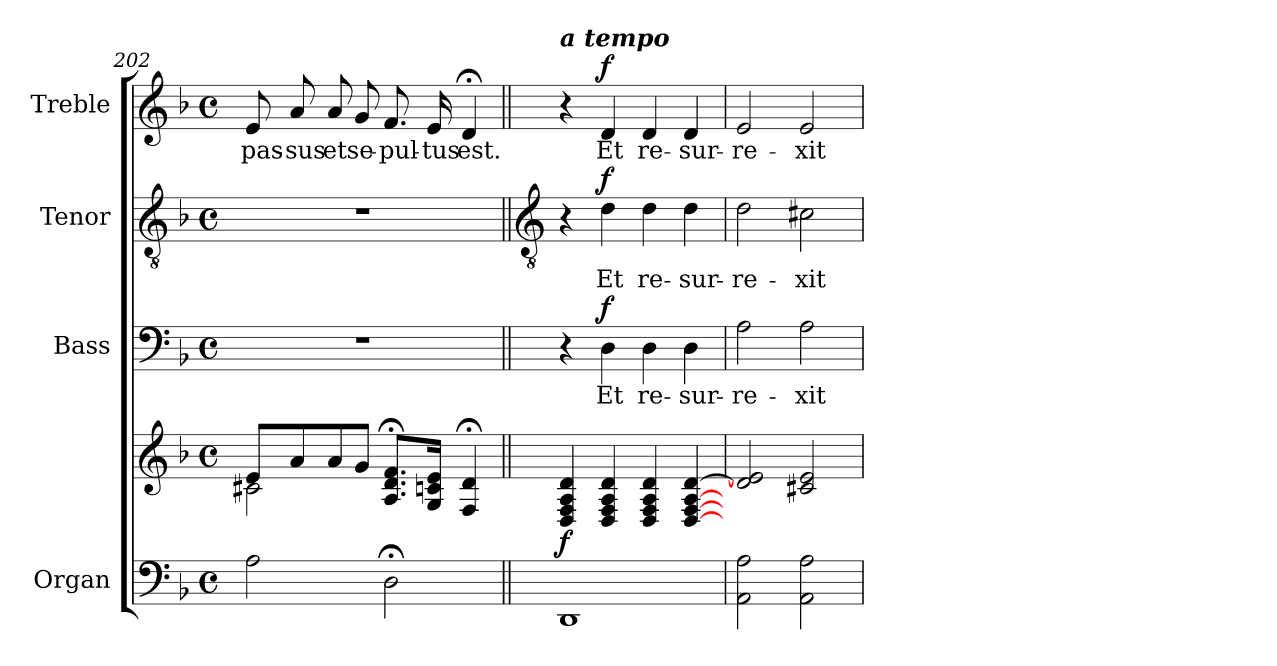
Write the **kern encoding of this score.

**kern	**kern	**dynam	**kern	**text	**dynam	**kern	**text	**dynam	**kern	**text	**dynam
*part4	*part4	*part4	*part3	*part3	*part3	*part2	*part2	*part2	*part1	*part1	*part1
*staff5	*staff4	*staff4/5	*staff3	*staff3	*staff3	*staff2	*staff2	*staff2	*staff1	*staff1	*staff1
*I"Organ	*	*	*I"Bass	*	*	*I"Tenor	*	*	*I"Treble	*	*
*I'Organ	*	*	*I'Bass	*	*	*I'Tenor	*	*	*I'Treble	*	*
*clefF4	*clefG2	*	*clefF4	*	*	*clefGv2	*	*	*clefG2	*	*
*k[b-]	*k[b-]	*	*k[b-]	*	*	*k[b-]	*	*	*k[b-]	*	*
*F:	*F:	*	*F:	*	*	*F:	*	*	*F:	*	*
*M4/4	*M4/4	*	*M4/4	*	*	*M4/4	*	*	*M4/4	*	*
*met(c)	*met(c)	*	*met(c)	*	*	*met(c)	*	*	*met(c)	*	*
=202	=202	=202	=202	=202	=202	=202	=202	=202	=202	=202	=202
*	*^	*	*	*	*	*	*	*	*	*	*
!	!	!	!	!	!	!	!	!	!	!	!LO:LY:b	!
2A	8eL	2c#X\	.	1r	.	.	1r	.	.	8e	pas-	.
!	!	!	!	!	!	!	!	!	!	!	!LO:LY:b	!
.	8a	.	.	.	.	.	.	.	.	8a	-sus	.
!	!	!	!	!	!	!	!	!	!	!	!LO:LY:b	!
.	8a	.	.	.	.	.	.	.	.	8a	et	.
!	!	!	!	!	!	!	!	!	!	!	!LO:LY:b	!
.	8gJ	.	.	.	.	.	.	.	.	8g	se-	.
!	!	!	!	!	!	!	!	!	!	!	!LO:LY:b	!
2D;	8.A;< 8.d;< 8.f;<L	2ryy	.	.	.	.	.	.	.	8.f	-pul-	.
!	!	!	!	!	!	!	!	!	!	!	!LO:LY:b	!
.	16G 16c 16eJ	.	.	.	.	.	.	.	.	16e	-tus	.
!	!	!	!	!	!	!	!	!	!	!	!LO:LY:b	!
.	4F;< 4d;<	.	.	.	.	.	.	.	.	4d;<	est.	.
!!LO:LB:g=z
=203||	=203||	=203||	=203||	=203||	=203||	=203||	=203||	=203||	=203||	=203||	=203||	=203||
*	*	*	*	*	*	*	*clefGv2	*	*	*	*	*
!	!	!	!	!	!	!	!	!	!	!LO:TX:a:Bi:t=a tempo	!	!
!	!	!	!LO:DY:b	!	!	!	!	!	!	!	!	!
1DD	4D 4F 4A 4d	1ryy	f	4r	.	.	4r	.	.	4r	.	.
!	!	!	!	!	!LO:LY:b	!LO:DY:b	!	!LO:LY:b	!LO:DY:b	!	!LO:LY:b	!LO:DY:b
.	4D 4F 4A 4d	.	.	4D	Et	f	4d	Et	f	4d	Et	f
!	!	!	!	!	!LO:LY:b	!	!	!LO:LY:b	!	!	!LO:LY:b	!
.	4D 4F 4A 4d	.	.	4D	re-	.	4d	re-	.	4d	re-	.
!	!	!	!	!	!LO:LY:b	!	!	!LO:LY:b	!	!	!LO:LY:b	!
.	[4D [4F [4A [4d	.	.	4D	-sur-	.	4d	-sur-	.	4d	-sur-	.
=204	=204	=204	=204	=204	=204	=204	=204	=204	=204	=204	=204	=204
!	!	!	!	!	!LO:LY:b	!	!	!LO:LY:b	!	!	!LO:LY:b	!
2AA 2A	2d] 2e]	1ryy	.	2A	-re-	.	2d	-re-	.	2e	-re-	.
!	!	!	!	!	!LO:LY:b	!	!	!LO:LY:b	!	!	!LO:LY:b	!
2AA 2A	2c#X 2e	.	.	2A	-xit	.	2c#X	-xit	.	2e	-xit	.
*	*v	*v	*	*	*	*	*	*	*	*	*	*
=	=	=	=	=	=	=	=	=	=	=	=
*-	*-	*-	*-	*-	*-	*-	*-	*-	*-	*-	*-
